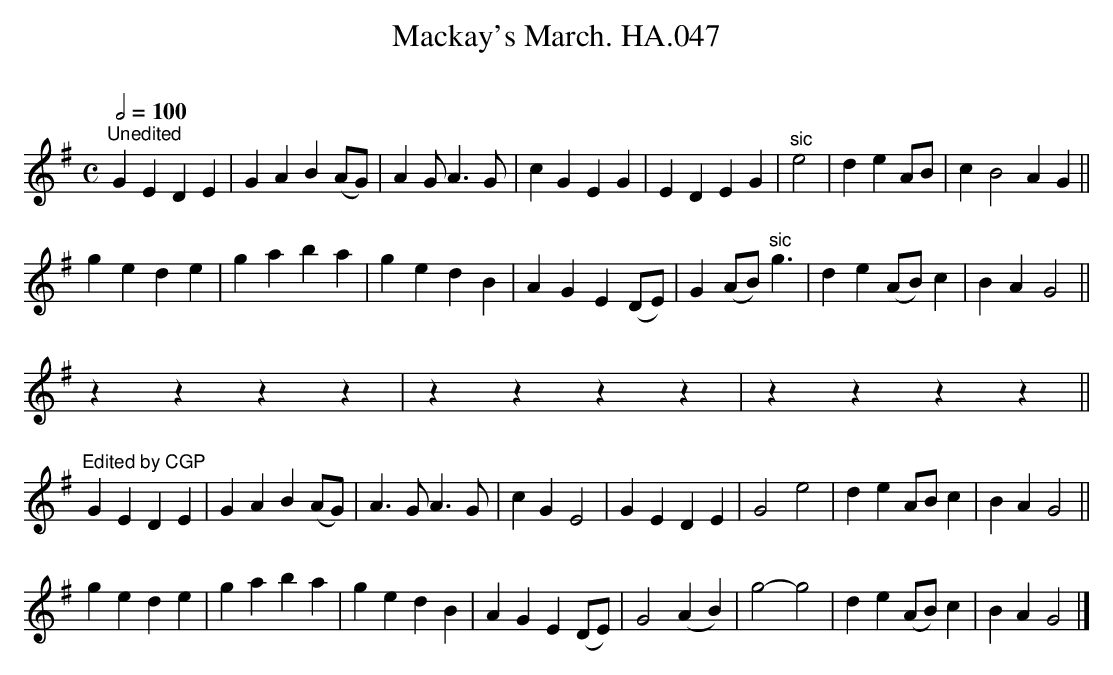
X:1
T:Mackay's March. HA.047
M:C
L:1/4
Q:1/2=100
O:
K:G
"^Unedited"GEDE|GAB(A/G/)|AG/A>G|cGEG|EDEG|"^sic"e2|deA/B/|cB2AG||
gede|gaba|gedB|AGE(D/E/)|G(A/B/)"^sic"g3/2|de(A/B/)c|BAG2||
zzzz|zzzz|zzzz||
"^Edited by CGP"\
GEDE|GAB(A/G/)|A>GA>G|cGE2|GEDE|G2e2|deA/B/c|BAG2||
gede|gaba|gedB|AGE(D/E/)|G2(AB)|g2-g2|de(A/B/)c|BAG2|]
